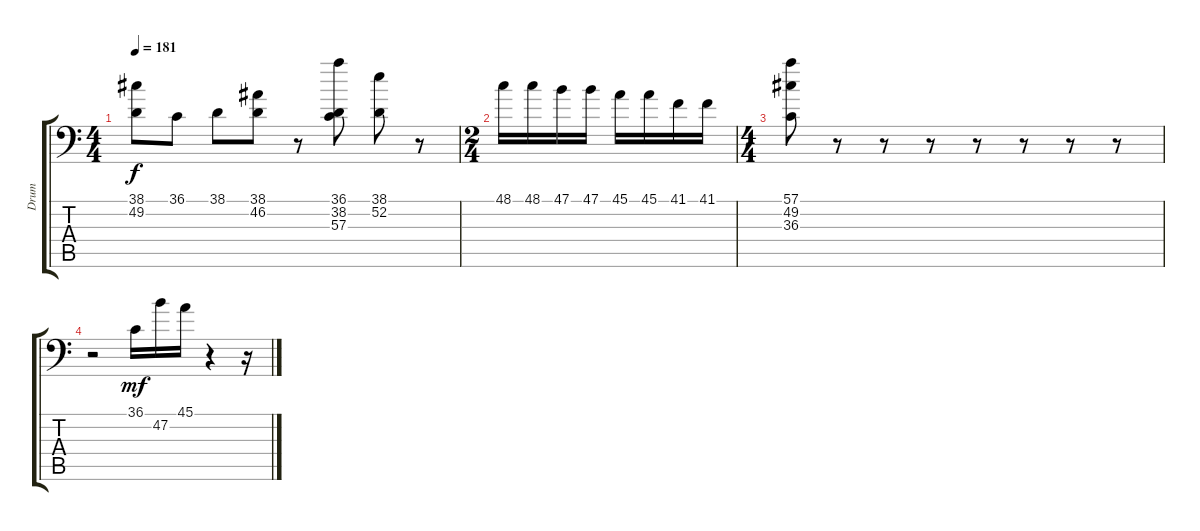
\track ("Drum" "Drum") {instrument acousticgrandpiano}
\staff {score tabs}
\tuning (C-1 C-1 C-1 C-1 C-1 C-1) {hide}
\ts (4 4)
\tempo 181
\clef f4
\ks c
(38.1 49.2).8{dy f} 36.1.8 38.1.8 (38.1 46.2).8 r.8 (36.1 38.2 57.3).8 (38.1 52.2).8 r.8 |
\ts (2 4)
48.1.16 48.1.16 47.1.16 47.1.16 45.1.16 45.1.16 41.1.16 41.1.16 |
\ts (4 4)
(57.1 49.2 36.3).8 r.8 r.8 r.8 r.8 r.8 r.8 r.8 |
r.2 36.1.16{dy mf} 47.2.16 45.1.16 r.4 r.16
